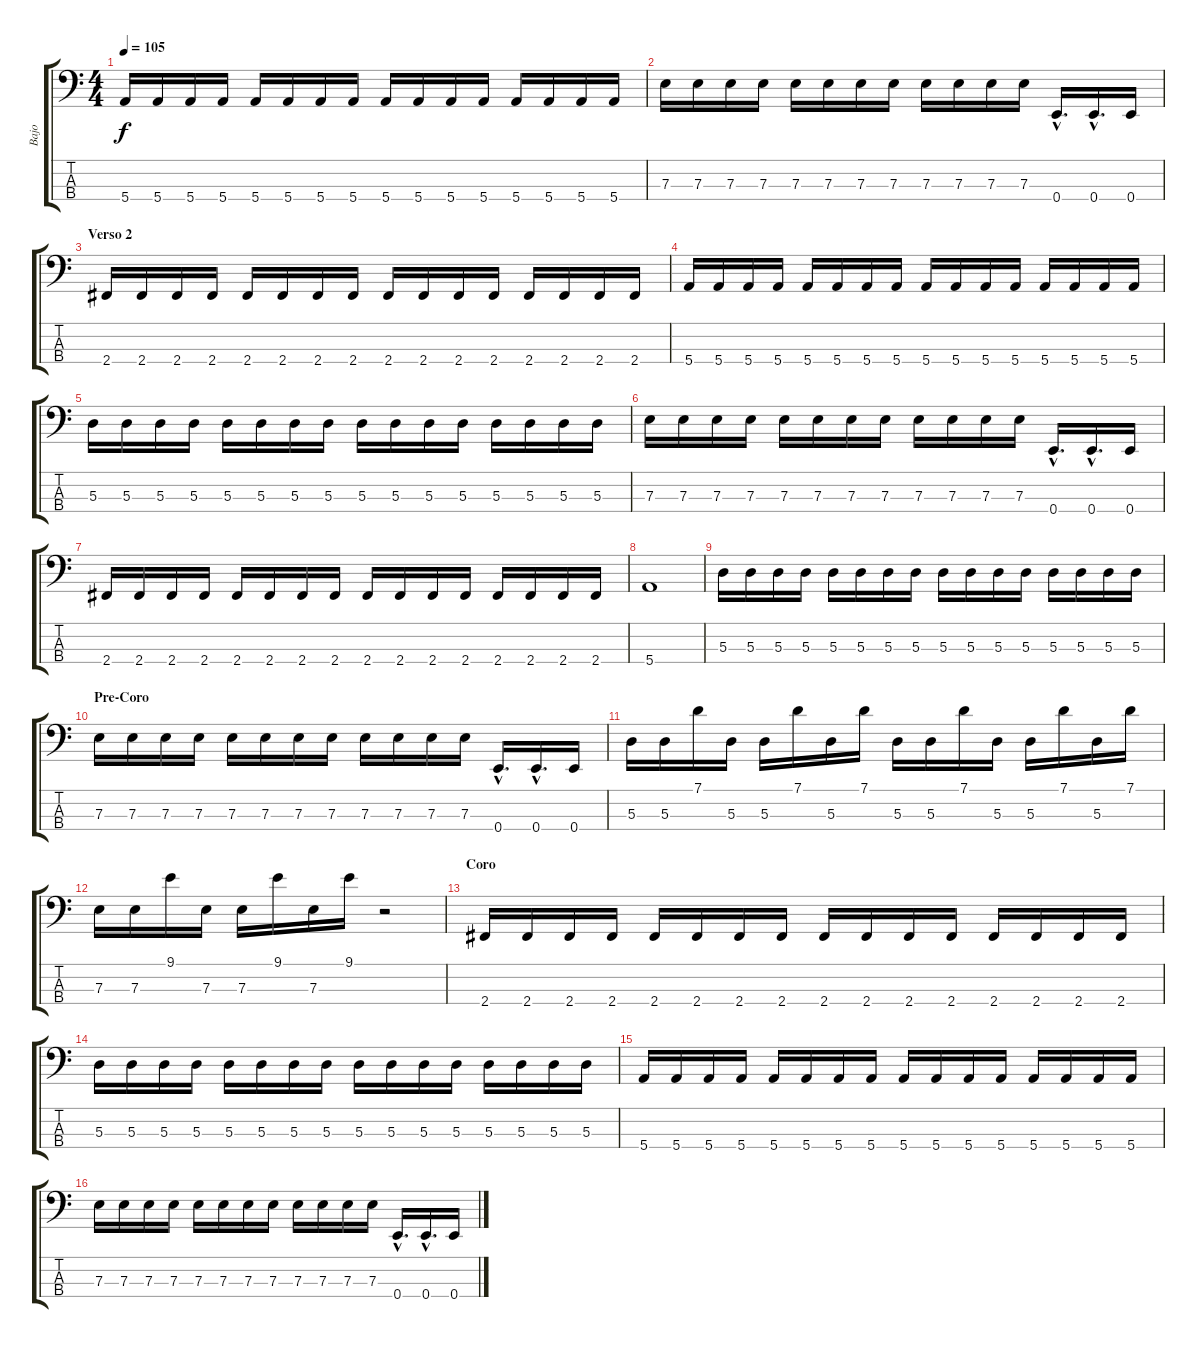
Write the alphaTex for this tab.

\track ("Bajo" "Bajo") {instrument electricbassfinger}
\staff {score tabs}
\tuning (G2 D2 A1 E1) {hide}
\ts (4 4)
\tempo 105
\clef f4
\ks c
5.4.16{dy f} 5.4.16 5.4.16 5.4.16 5.4.16 5.4.16 5.4.16 5.4.16 5.4.16 5.4.16 5.4.16 5.4.16 5.4.16 5.4.16 5.4.16 5.4.16 |
7.3.16 7.3.16 7.3.16 7.3.16 7.3.16 7.3.16 7.3.16 7.3.16 7.3.16 7.3.16 7.3.16 7.3.16 0.4{hac}.16{d} 0.4{hac}.16{d} 0.4.16 |
\section ("" "Verso 2")
2.4.16 2.4.16 2.4.16 2.4.16 2.4.16 2.4.16 2.4.16 2.4.16 2.4.16 2.4.16 2.4.16 2.4.16 2.4.16 2.4.16 2.4.16 2.4.16 |
5.4.16 5.4.16 5.4.16 5.4.16 5.4.16 5.4.16 5.4.16 5.4.16 5.4.16 5.4.16 5.4.16 5.4.16 5.4.16 5.4.16 5.4.16 5.4.16 |
5.3.16 5.3.16 5.3.16 5.3.16 5.3.16 5.3.16 5.3.16 5.3.16 5.3.16 5.3.16 5.3.16 5.3.16 5.3.16 5.3.16 5.3.16 5.3.16 |
7.3.16 7.3.16 7.3.16 7.3.16 7.3.16 7.3.16 7.3.16 7.3.16 7.3.16 7.3.16 7.3.16 7.3.16 0.4{hac}.16{d} 0.4{hac}.16{d} 0.4.16 |
2.4.16 2.4.16 2.4.16 2.4.16 2.4.16 2.4.16 2.4.16 2.4.16 2.4.16 2.4.16 2.4.16 2.4.16 2.4.16 2.4.16 2.4.16 2.4.16 |
5.4.1 |
5.3.16 5.3.16 5.3.16 5.3.16 5.3.16 5.3.16 5.3.16 5.3.16 5.3.16 5.3.16 5.3.16 5.3.16 5.3.16 5.3.16 5.3.16 5.3.16 |
\section ("" "Pre-Coro")
7.3.16 7.3.16 7.3.16 7.3.16 7.3.16 7.3.16 7.3.16 7.3.16 7.3.16 7.3.16 7.3.16 7.3.16 0.4{hac}.16{d} 0.4{hac}.16{d} 0.4.16 |
5.3.16 5.3.16 7.1.16 5.3.16 5.3.16 7.1.16 5.3.16 7.1.16 5.3.16 5.3.16 7.1.16 5.3.16 5.3.16 7.1.16 5.3.16 7.1.16 |
7.3.16 7.3.16 9.1.16 7.3.16 7.3.16 9.1.16 7.3.16 9.1.16 r.2 |
\section ("" "Coro")
2.4.16 2.4.16 2.4.16 2.4.16 2.4.16 2.4.16 2.4.16 2.4.16 2.4.16 2.4.16 2.4.16 2.4.16 2.4.16 2.4.16 2.4.16 2.4.16 |
5.3.16 5.3.16 5.3.16 5.3.16 5.3.16 5.3.16 5.3.16 5.3.16 5.3.16 5.3.16 5.3.16 5.3.16 5.3.16 5.3.16 5.3.16 5.3.16 |
5.4.16 5.4.16 5.4.16 5.4.16 5.4.16 5.4.16 5.4.16 5.4.16 5.4.16 5.4.16 5.4.16 5.4.16 5.4.16 5.4.16 5.4.16 5.4.16 |
7.3.16 7.3.16 7.3.16 7.3.16 7.3.16 7.3.16 7.3.16 7.3.16 7.3.16 7.3.16 7.3.16 7.3.16 0.4{hac}.16{d} 0.4{hac}.16{d} 0.4.16
